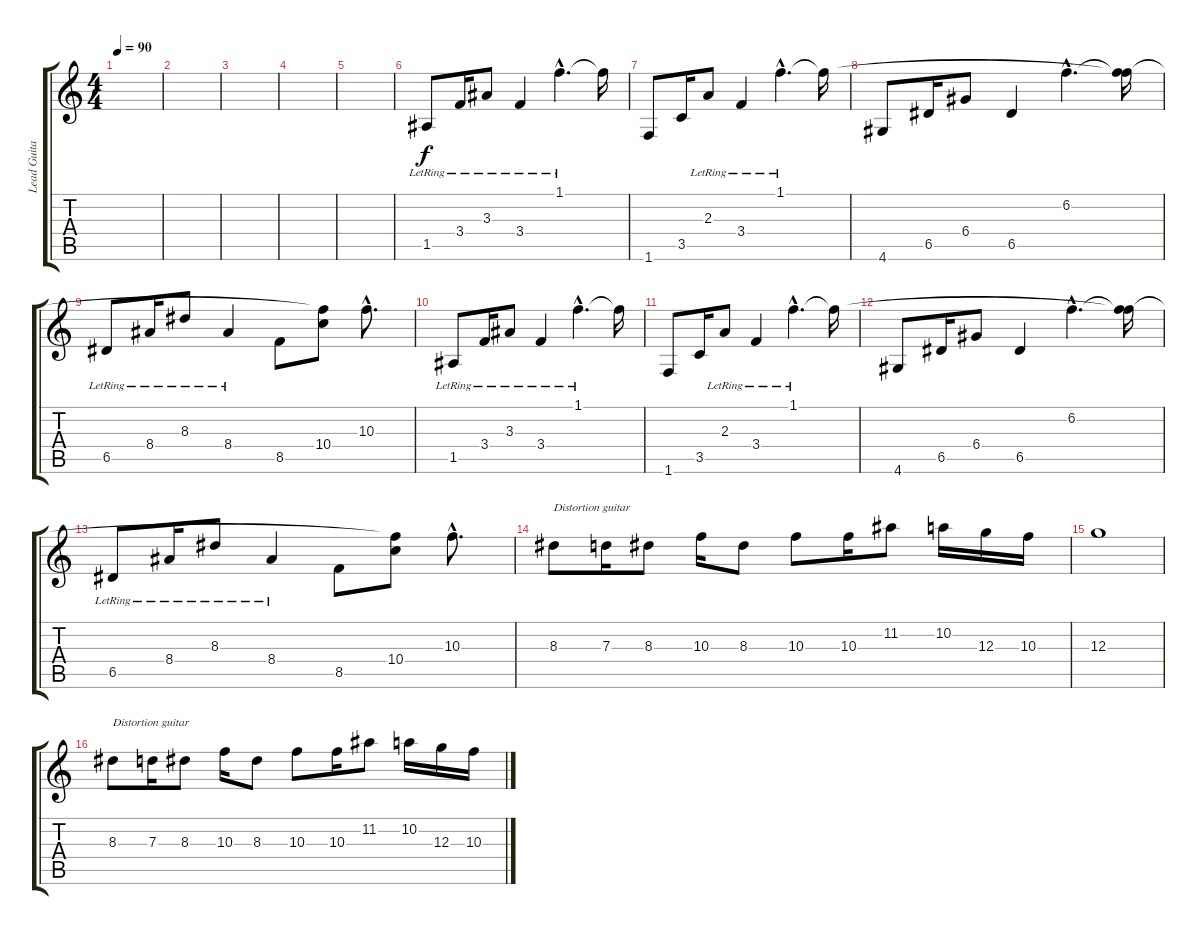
\track ("Lead Guitar" "Lead Guita") {instrument acousticguitarnylon}
\staff {score tabs}
\tuning (E4 B3 G3 D3 A2 E2) {hide}
\ts (4 4)
\tempo 90
\clef g2
\ks c
|
|
|
|
|
1.5{lr}.8 3.4{lr}.16 3.3{lr}.8 3.4{lr}.4 1.1{hac lr}.4{d} 1.1{t}.16 |
1.6.8 3.5.16 2.3{lr}.8 3.4{lr}.4 1.1{hac lr}.4{d} 1.1{t}.16 |
4.6.8 6.5.16 6.4.8 6.5.4 6.2{hac}.4{d} (1.1{t} 6.2{t}).16 |
6.5{lr}.8 8.4{lr}.16 8.3{lr}.8 8.4{lr}.4 8.5.8 (1.1{t} 10.4).8 10.3{hac}.8{d} |
1.5{lr}.8 3.4{lr}.16 3.3{lr}.8 3.4{lr}.4 1.1{hac lr}.4{d} 1.1{t}.16 |
1.6.8 3.5.16 2.3{lr}.8 3.4{lr}.4 1.1{hac lr}.4{d} 1.1{t}.16 |
4.6.8 6.5.16 6.4.8 6.5.4 6.2{hac}.4{d} (1.1{t} 6.2{t}).16 |
6.5{lr}.8 8.4{lr}.16 8.3{lr}.8 8.4{lr}.4 8.5.8 (1.1{t} 10.4).8 10.3{hac}.8{d} |
8.3.8{txt "Distortion guitar" instrument distortionguitar} 7.3.16 8.3.8 10.3.16 8.3.8 10.3.8 10.3.16 11.2.8 10.2.16 12.3.16 10.3.16 |
12.3.1 |
8.3.8{txt "Distortion guitar" instrument distortionguitar} 7.3.16 8.3.8 10.3.16 8.3.8 10.3.8 10.3.16 11.2.8 10.2.16 12.3.16 10.3.16
